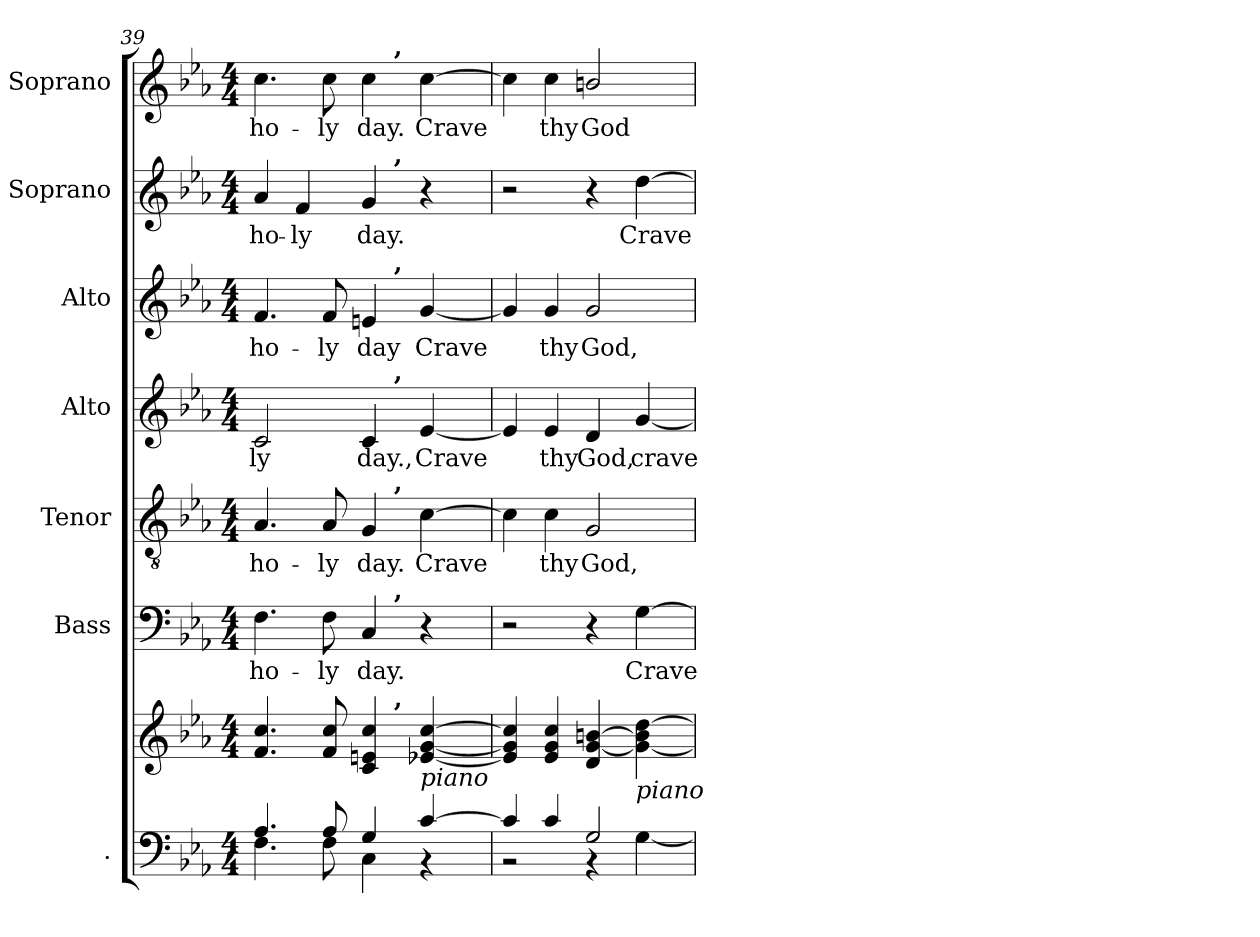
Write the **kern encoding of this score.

**kern	**kern	**kern	**text	**kern	**text	**kern	**text	**kern	**text	**kern	**text	**kern	**text
*part7	*part7	*part6	*part6	*part5	*part5	*part4	*part4	*part3	*part3	*part2	*part2	*part1	*part1
*staff8	*staff7	*staff6	*staff6	*staff5	*staff5	*staff4	*staff4	*staff3	*staff3	*staff2	*staff2	*staff1	*staff1
*I".	*	*I"Bass	*	*I"Tenor	*	*I"Alto	*	*I"Alto	*	*I"Soprano	*	*I"Soprano	*
*	*	*I'B.	*	*I'T.	*	*	*	*I'A.	*	*	*	*I'S.	*
*clefF4	*clefG2	*clefF4	*	*clefGv2	*	*clefG2	*	*clefG2	*	*clefG2	*	*clefG2	*
*	*	*	*	*ITrd7c12	*	*	*	*	*	*	*	*	*
*k[b-e-a-]	*k[b-e-a-]	*k[b-e-a-]	*	*k[b-e-a-]	*	*k[b-e-a-]	*	*k[b-e-a-]	*	*k[b-e-a-]	*	*k[b-e-a-]	*
*E-:	*E-:	*E-:	*	*E-:	*	*E-:	*	*E-:	*	*E-:	*	*E-:	*
*M4/4	*M4/4	*M4/4	*	*M4/4	*	*M4/4	*	*M4/4	*	*M4/4	*	*M4/4	*
=39	=39	=39	=39	=39	=39	=39	=39	=39	=39	=39	=39	=39	=39
*^	*	*	*	*	*	*	*	*	*	*	*	*	*
!	!	!	!	!LO:LY:b:color=#000000	!	!	!	!	!	!	!	!	!	!
!	!	!	!	!	!	!LO:LY:b:color=#000000	!	!	!	!	!	!	!	!
!	!	!	!	!	!	!	!	!LO:LY:b:color=#000000	!	!	!	!	!	!
!	!	!	!	!	!	!	!	!	!	!LO:LY:b:color=#000000	!	!	!	!
!	!	!	!	!	!	!	!	!	!	!	!	!LO:LY:b:color=#000000	!	!
!	!	!	!	!	!	!	!	!	!	!	!	!	!	!LO:LY:b:color=#000000
*	*	*^	*^	*	*^	*	*^	*	*^	*	*^	*	*^	*
4.A-i/	4.Fi\	4.fi/ 4.cci	2ryy	4.Fi\	2ryy	ho-	4.AA-i/	2ryy	ho-	2ci/	2ryy	-ly	4.fi/	2ryy	ho-	4a-i/	2ryy	ho-	4.cci\	2ryy	ho-
!	!	!	!	!	!	!	!	!	!	!	!	!	!	!	!	!	!	!LO:LY:b:color=#000000	!	!	!
.	.	.	.	.	.	.	.	.	.	.	.	.	.	.	.	4fi/	.	-ly	.	.	.
!	!	!	!	!	!	!LO:LY:b:color=#000000	!	!	!	!	!	!	!	!	!	!	!	!	!	!	!
!	!	!	!	!	!	!	!	!	!LO:LY:b:color=#000000	!	!	!	!	!	!	!	!	!	!	!	!
!	!	!	!	!	!	!	!	!	!	!	!	!	!	!	!LO:LY:b:color=#000000	!	!	!	!	!	!
!	!	!	!	!	!	!	!	!	!	!	!	!	!	!	!	!	!	!	!	!	!LO:LY:b:color=#000000
8A-i/	8Fi\	8fi/ 8cci	.	8Fi\	.	-ly	8AA-i/	.	-ly	.	.	.	8fi/	.	-ly	.	.	.	8cci\	.	-ly
!	!	!	!	!	!	!LO:LY:b:color=#000000	!	!	!	!	!	!	!	!	!	!	!	!	!	!	!
!	!	!	!	!	!	!	!	!	!LO:LY:b:color=#000000	!	!	!	!	!	!	!	!	!	!	!	!
!	!	!	!	!	!	!	!	!	!	!	!	!LO:LY:b:color=#000000	!	!	!	!	!	!	!	!	!
!	!	!	!	!	!	!	!	!	!	!	!	!	!	!	!LO:LY:b:color=#000000	!	!	!	!	!	!
!	!	!	!	!	!	!	!	!	!	!	!	!	!	!	!	!	!	!LO:LY:b:color=#000000	!	!	!
!	!	!	!	!	!	!	!	!	!	!	!	!	!	!	!	!	!	!	!	!	!LO:LY:b:color=#000000
4Gi/	4Ci\	4ci/ 4eni 4cci	8ryy	4Ci/	8ryy	day.	4GGi/	8ryy	day.	4ci/	8ryy	day.,	4eni/	8ryy	day	4gi/	8ryy	day.	4cci\	8ryy	day.
.	.	.	256..ryy	.	256..ryy	.	.	256..ryy	.	.	256..ryy	.	.	256..ryy	.	.	256..ryy	.	.	256..ryy	.
!	!	!	!	!	!	!	!	!	!	!	!	!	!	!	!	!	!	!	!	!LO:TX:a:B:t=,	!
!	!	!	!	!	!	!	!	!	!	!	!	!	!	!	!	!	!LO:TX:a:B:t=,	!	!	!	!
!	!	!	!	!	!	!	!	!	!	!	!	!	!	!LO:TX:a:B:t=,	!	!	!	!	!	!	!
!	!	!	!	!	!	!	!	!	!	!	!LO:TX:a:B:t=,	!	!	!	!	!	!	!	!	!	!
!	!	!	!	!	!	!	!	!LO:TX:a:B:t=,	!	!	!	!	!	!	!	!	!	!	!	!	!
!	!	!	!	!	!LO:TX:a:B:t=,	!	!	!	!	!	!	!	!	!	!	!	!	!	!	!	!
!	!	!	!LO:TX:a:B:t=,	!	!	!	!	!	!	!	!	!	!	!	!	!	!	!	!	!	!
.	.	.	4ryy	.	4ryy	.	.	4ryy	.	.	4ryy	.	.	4ryy	.	.	4ryy	.	.	4ryy	.
!	!	!	!	!	!	!	!	!	!LO:LY:b:color=#000000	!	!	!	!	!	!	!	!	!	!	!	!
!	!	!	!	!	!	!	!	!	!	!	!	!LO:LY:b:color=#000000	!	!	!	!	!	!	!	!	!
!	!	!	!	!	!	!	!	!	!	!	!	!	!	!	!LO:LY:b:color=#000000	!	!	!	!	!	!
!	!	!LO:TX:b:i:t=piano	!	!	!	!	!	!	!	!	!	!	!	!	!	!	!	!	!	!	!
!	!	!	!	!	!	!	!	!	!	!	!	!	!	!	!	!	!	!	!	!	!LO:LY:b:color=#000000
[4ci/	4r	[4e-Xi/ [4gi [4cci	.	4r	.	.	[4Ci\	.	Crave	[4e-i/	.	Crave	[4gi/	.	Crave	4r	.	.	[4cci\	.	Crave
.	.	.	16ryy	.	16ryy	.	.	16ryy	.	.	16ryy	.	.	16ryy	.	.	16ryy	.	.	16ryy	.
.	.	.	32ryy	.	32ryy	.	.	32ryy	.	.	32ryy	.	.	32ryy	.	.	32ryy	.	.	32ryy	.
.	.	.	64ryy	.	64ryy	.	.	64ryy	.	.	64ryy	.	.	64ryy	.	.	64ryy	.	.	64ryy	.
.	.	.	128ryy	.	128ryy	.	.	128ryy	.	.	128ryy	.	.	128ryy	.	.	128ryy	.	.	128ryy	.
.	.	.	1024ryy	.	1024ryy	.	.	1024ryy	.	.	1024ryy	.	.	1024ryy	.	.	1024ryy	.	.	1024ryy	.
*	*	*v	*v	*	*	*	*v	*v	*	*v	*v	*	*v	*v	*	*v	*v	*	*v	*v	*
*	*	*	*v	*v	*	*	*	*	*	*	*	*	*	*	*
!!LO:PB:g=z
=40	=40	=40	=40	=40	=40	=40	=40	=40	=40	=40	=40	=40	=40	=40
4ci/]	2r	4e-i/] 4gi] 4cci]	2r	.	4Ci\]	.	4e-i/]	.	4gi/]	.	2r	.	4cci\]	.
!	!	!	!	!	!	!LO:LY:b:color=#000000	!	!	!	!	!	!	!	!
!	!	!	!	!	!	!	!	!LO:LY:b:color=#000000	!	!	!	!	!	!
!	!	!	!	!	!	!	!	!	!	!LO:LY:b:color=#000000	!	!	!	!
!	!	!	!	!	!	!	!	!	!	!	!	!	!	!LO:LY:b:color=#000000
4ci/	.	4e-i/ 4gi 4cci	.	.	4Ci\	thy	4e-i/	thy	4gi/	thy	.	.	4cci\	thy
!	!	!	!	!	!	!LO:LY:b:color=#000000	!	!	!	!	!	!	!	!
!	!	!	!	!	!	!	!	!LO:LY:b:color=#000000	!	!	!	!	!	!
!	!	!	!	!	!	!	!	!	!	!LO:LY:b:color=#000000	!	!	!	!
!	!	!	!	!	!	!	!	!	!	!	!	!	!	!LO:LY:b:color=#000000
2Gi/	4r	4di/ [4gi [4bni	4r	.	2GGi/	God,	4di/	God,	2gi/	God,	4r	.	2bni/	God
!	!	!	!	!LO:LY:b:color=#000000	!	!	!	!	!	!	!	!	!	!
!	!	!	!	!	!	!	!	!LO:LY:b:color=#000000	!	!	!	!	!	!
!	!	!LO:TX:b:i:t=piano	!	!	!	!	!	!	!	!	!	!	!	!
!	!	!	!	!	!	!	!	!	!	!	!	!LO:LY:b:color=#000000	!	!
.	[4Gi\	4gi\_ 4bi] [4ddi	[4Gi\	Crave	.	.	[4gi/	crave	.	.	[4ddi\	Crave	.	.
*v	*v	*	*	*	*	*	*	*	*	*	*	*	*	*
=	=	=	=	=	=	=	=	=	=	=	=	=	=
*-	*-	*-	*-	*-	*-	*-	*-	*-	*-	*-	*-	*-	*-
